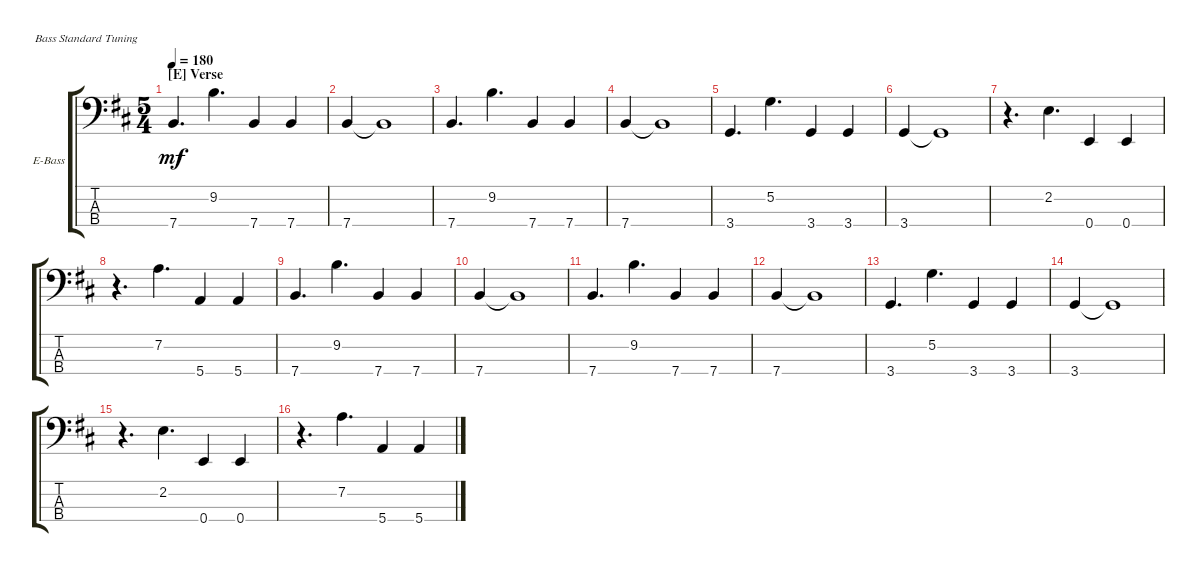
\defaultSystemsLayout 4
\bracketExtendMode groupsimilarinstruments
\firstSystemTrackNameOrientation horizontal
\otherSystemsTrackNameOrientation horizontal
\track ("Electric Bass" "E-Bass") {instrument electricbassfinger}
\staff {score tabs}
\tuning (G2 D2 A1 E1)
\ts (5 4)
\section ("E" "Verse")
\tempo 180
\clef f4
\ks bminor
7.4.4{d dy mf} 9.2.4{d} 7.4.4 7.4.4 |
7.4.4 7.4{t}.1 |
7.4.4{d} 9.2.4{d} 7.4.4 7.4.4 |
7.4.4 7.4{t}.1 |
3.4.4{d} 5.2.4{d} 3.4.4 3.4.4 |
3.4.4 3.4{t}.1 |
r.4{d} 2.2.4{d} 0.4.4 0.4.4 |
r.4{d} 7.2.4{d} 5.4.4 5.4.4 |
7.4.4{d} 9.2.4{d} 7.4.4 7.4.4 |
7.4.4 7.4{t}.1 |
7.4.4{d} 9.2.4{d} 7.4.4 7.4.4 |
7.4.4 7.4{t}.1 |
3.4.4{d} 5.2.4{d} 3.4.4 3.4.4 |
3.4.4 3.4{t}.1 |
r.4{d} 2.2.4{d} 0.4.4 0.4.4 |
r.4{d} 7.2.4{d} 5.4.4 5.4.4
